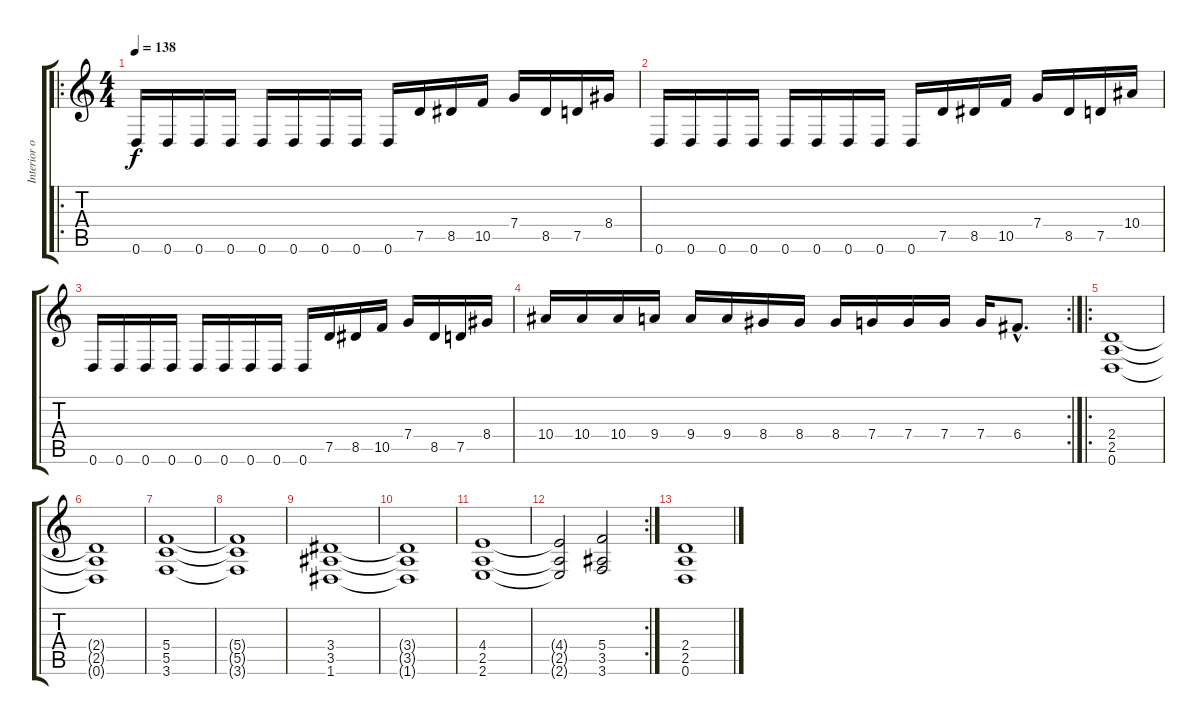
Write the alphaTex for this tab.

\track ("Interior of life" "Interior o") {instrument distortionguitar}
\staff {score tabs}
\tuning (D4 A3 F3 C3 G2 D2) {hide}
\ro
\ts (4 4)
\tempo 138
\clef g2
\ks c
0.6.16{dy f} 0.6.16 0.6.16 0.6.16 0.6.16 0.6.16 0.6.16 0.6.16 0.6.16 7.5.16 8.5.16 10.5.16 7.4.16 8.5.16 7.5.16 8.4.16 |
0.6.16 0.6.16 0.6.16 0.6.16 0.6.16 0.6.16 0.6.16 0.6.16 0.6.16 7.5.16 8.5.16 10.5.16 7.4.16 8.5.16 7.5.16 10.4.16 |
0.6.16 0.6.16 0.6.16 0.6.16 0.6.16 0.6.16 0.6.16 0.6.16 0.6.16 7.5.16 8.5.16 10.5.16 7.4.16 8.5.16 7.5.16 8.4.16 |
\rc 2
10.4.16 10.4.16 10.4.16 9.4.16 9.4.16 9.4.16 8.4.16 8.4.16 8.4.16 7.4.16 7.4.16 7.4.16 7.4.16 6.4{hac}.8{d} |
\ro
(2.4 2.5 0.6).1 |
(2.4{t} 2.5{t} 0.6{t}).1 |
(5.4 5.5 3.6).1 |
(5.4{t} 5.5{t} 3.6{t}).1 |
(3.4 3.5 1.6).1 |
(3.4{t} 3.5{t} 1.6{t}).1 |
(4.4 2.5 2.6).1 |
\rc 2
(4.4{t} 2.5{t} 2.6{t}).2 (5.4 3.5 3.6).2 |
(2.4 2.5 0.6).1
